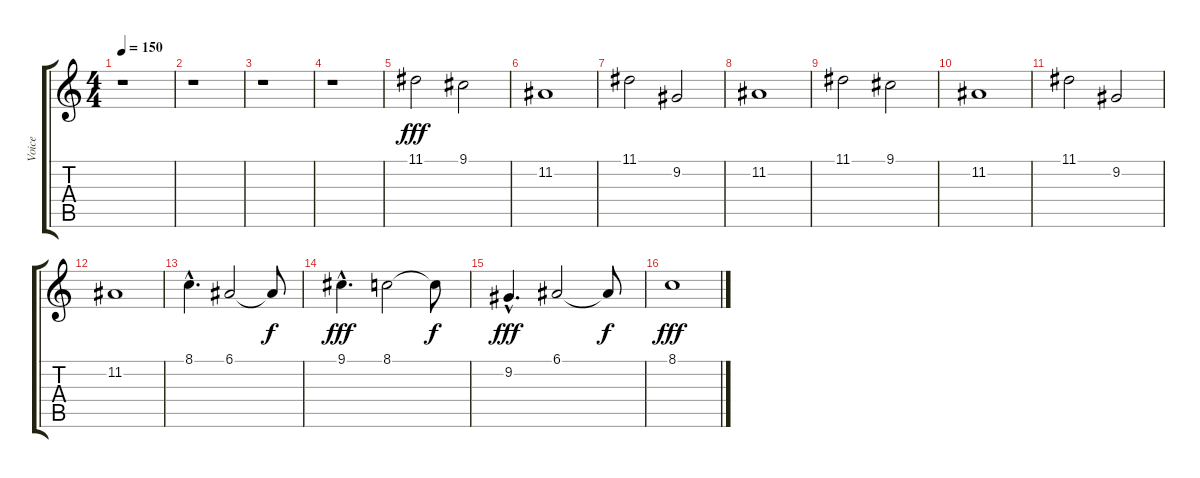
\track ("Voice" "Voice") {instrument synthvoice}
\staff {score tabs}
\tuning (E4 B3 G3 D3 A2 E2) {hide}
\ts (4 4)
\tempo 150
\clef g2
\ks c
r.1{dy fff} |
r.1 |
r.1 |
r.1 |
11.1.2 9.1.2 |
11.2.1 |
11.1.2 9.2.2 |
11.2.1 |
11.1.2 9.1.2 |
11.2.1 |
11.1.2 9.2.2 |
11.2.1 |
8.1{hac}.4{d} 6.1.2 6.1{t}.8{dy f} |
9.1{hac}.4{d dy fff volume 13} 8.1.2{volume 13} 8.1{t}.8{dy f} |
9.2{hac}.4{d dy fff volume 14} 6.1.2 6.1{t}.8{dy f} |
8.1.1{dy fff volume 16}
